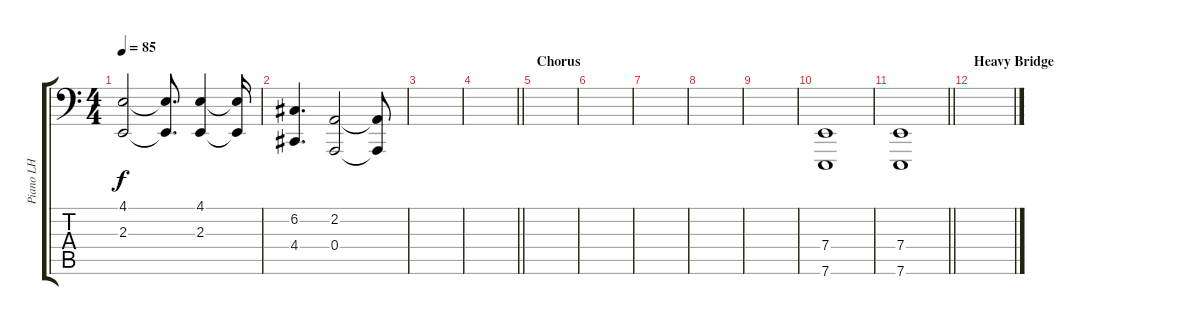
\track ("Piano LH" "Piano LH") {instrument brightacousticpiano}
\staff {score tabs}
\tuning (C3 G2 D2 A1 E1 A0) {hide}
\ts (4 4)
\tempo 85
\clef f4
\ks c
(4.1 2.3).2{dy f} (4.1{t} 2.3{t}).8{d} (4.1 2.3).4 (4.1{t} 2.3{t}).16 |
(6.2 4.4).4{d} (2.2 0.4).2 (2.2{t} 0.4{t}).8 |
|
\barLineRight lightlight
|
\section ("" "Chorus")
|
|
|
|
|
(7.4 7.6).1 |
\barLineRight lightlight
(7.4 7.6).1 |
\section ("" "Heavy Bridge")
